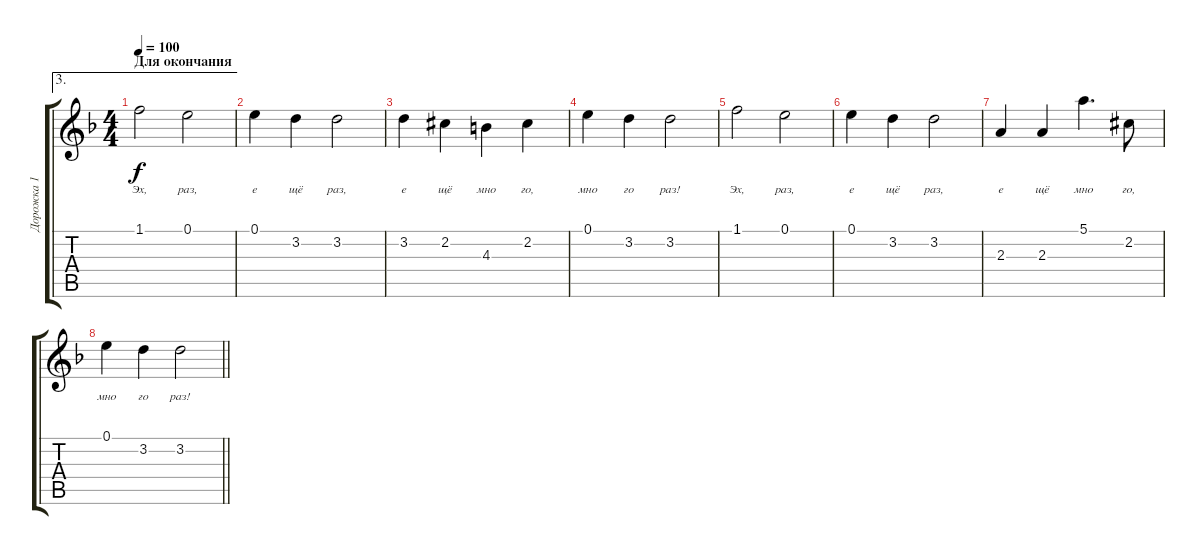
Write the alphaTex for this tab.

\track ("Дорожка 1" "Дорожка 1") {instrument acousticguitarsteel}
\staff {score tabs}
\tuning (E4 B3 G3 D3 A2 E2) {hide}
\ae 3
\ts (4 4)
\section ("" "Для окончания")
\tempo 100
\clef g2
\ks f
1.1.2{lyrics (0 "Эх,") lyrics (1 "") lyrics (2 "") lyrics (3 "") lyrics (4 "") dy f} 0.1.2{lyrics (0 "раз,") lyrics (1 "") lyrics (2 "") lyrics (3 "") lyrics (4 "")} |
0.1.4{lyrics (0 "е") lyrics (1 "") lyrics (2 "") lyrics (3 "") lyrics (4 "")} 3.2.4{lyrics (0 "щё") lyrics (1 "") lyrics (2 "") lyrics (3 "") lyrics (4 "")} 3.2.2{lyrics (0 "раз,") lyrics (1 "") lyrics (2 "") lyrics (3 "") lyrics (4 "")} |
3.2.4{lyrics (0 "е") lyrics (1 "") lyrics (2 "") lyrics (3 "") lyrics (4 "")} 2.2{acc #}.4{lyrics (0 "щё") lyrics (1 "") lyrics (2 "") lyrics (3 "") lyrics (4 "")} 4.3.4{lyrics (0 "мно") lyrics (1 "") lyrics (2 "") lyrics (3 "") lyrics (4 "")} 2.2{acc #}.4{lyrics (0 "го,") lyrics (1 "") lyrics (2 "") lyrics (3 "") lyrics (4 "")} |
0.1.4{lyrics (0 "мно") lyrics (1 "") lyrics (2 "") lyrics (3 "") lyrics (4 "")} 3.2.4{lyrics (0 "го") lyrics (1 "") lyrics (2 "") lyrics (3 "") lyrics (4 "")} 3.2.2{lyrics (0 "раз!") lyrics (1 "") lyrics (2 "") lyrics (3 "") lyrics (4 "")} |
1.1.2{lyrics (0 "Эх,") lyrics (1 "") lyrics (2 "") lyrics (3 "") lyrics (4 "")} 0.1.2{lyrics (0 "раз,") lyrics (1 "") lyrics (2 "") lyrics (3 "") lyrics (4 "")} |
0.1.4{lyrics (0 "е") lyrics (1 "") lyrics (2 "") lyrics (3 "") lyrics (4 "")} 3.2.4{lyrics (0 "щё") lyrics (1 "") lyrics (2 "") lyrics (3 "") lyrics (4 "")} 3.2.2{lyrics (0 "раз,") lyrics (1 "") lyrics (2 "") lyrics (3 "") lyrics (4 "")} |
2.3.4{lyrics (0 "е") lyrics (1 "") lyrics (2 "") lyrics (3 "") lyrics (4 "")} 2.3.4{lyrics (0 "щё") lyrics (1 "") lyrics (2 "") lyrics (3 "") lyrics (4 "")} 5.1.4{d lyrics (0 "мно") lyrics (1 "") lyrics (2 "") lyrics (3 "") lyrics (4 "")} 2.2{acc #}.8{lyrics (0 "го,") lyrics (1 "") lyrics (2 "") lyrics (3 "") lyrics (4 "")} |
\barLineRight lightlight
0.1.4{lyrics (0 "мно") lyrics (1 "") lyrics (2 "") lyrics (3 "") lyrics (4 "")} 3.2.4{lyrics (0 "го") lyrics (1 "") lyrics (2 "") lyrics (3 "") lyrics (4 "")} 3.2.2{lyrics (0 "раз!") lyrics (1 "") lyrics (2 "") lyrics (3 "") lyrics (4 "")}
